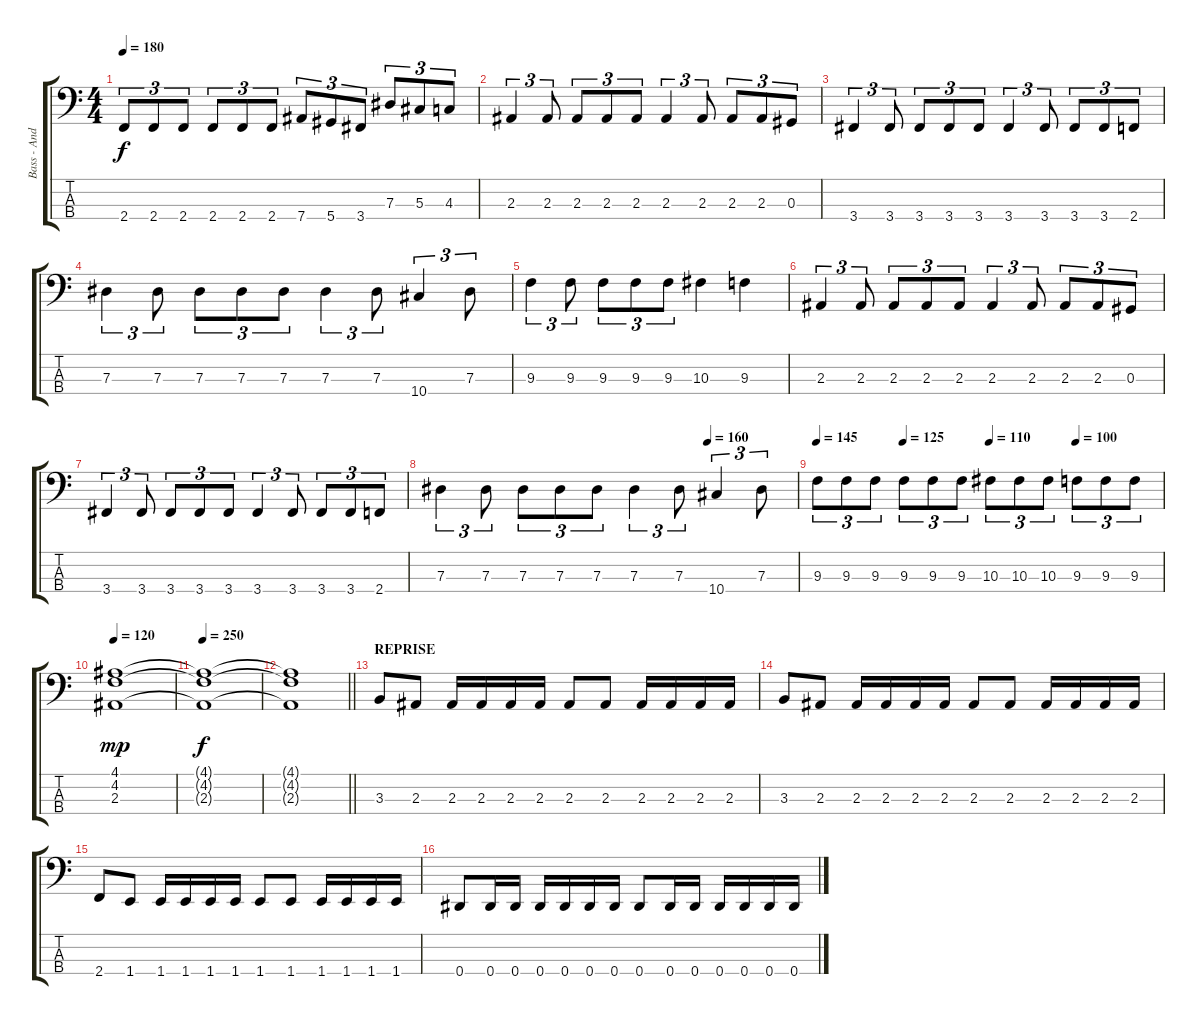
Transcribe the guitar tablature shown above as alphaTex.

\track ("Bass - Andre Hartoonian" "Bass - And") {instrument slapbass2}
\staff {score tabs}
\tuning (Gb2 Db2 Ab1 Eb1) {hide}
\ts (4 4)
\tempo 180
\clef f4
\ks c
2.4.8{tu (3 2) dy f} 2.4.8{tu (3 2)} 2.4.8{tu (3 2)} 2.4.8{tu (3 2)} 2.4.8{tu (3 2)} 2.4.8{tu (3 2)} 7.4.8{tu (3 2)} 5.4.8{tu (3 2)} 3.4.8{tu (3 2)} 7.3.8{tu (3 2)} 5.3.8{tu (3 2)} 4.3.8{tu (3 2)} |
2.3.4{tu (3 2)} 2.3.8{tu (3 2)} 2.3.8{tu (3 2)} 2.3.8{tu (3 2)} 2.3.8{tu (3 2)} 2.3.4{tu (3 2)} 2.3.8{tu (3 2)} 2.3.8{tu (3 2)} 2.3.8{tu (3 2)} 0.3.8{tu (3 2)} |
3.4.4{tu (3 2)} 3.4.8{tu (3 2)} 3.4.8{tu (3 2)} 3.4.8{tu (3 2)} 3.4.8{tu (3 2)} 3.4.4{tu (3 2)} 3.4.8{tu (3 2)} 3.4.8{tu (3 2)} 3.4.8{tu (3 2)} 2.4.8{tu (3 2)} |
7.3.4{tu (3 2)} 7.3.8{tu (3 2)} 7.3.8{tu (3 2)} 7.3.8{tu (3 2)} 7.3.8{tu (3 2)} 7.3.4{tu (3 2)} 7.3.8{tu (3 2)} 10.4.4{tu (3 2)} 7.3.8{tu (3 2)} |
9.3.4{tu (3 2)} 9.3.8{tu (3 2)} 9.3.8{tu (3 2)} 9.3.8{tu (3 2)} 9.3.8{tu (3 2)} 10.3.4 9.3.4 |
2.3.4{tu (3 2)} 2.3.8{tu (3 2)} 2.3.8{tu (3 2)} 2.3.8{tu (3 2)} 2.3.8{tu (3 2)} 2.3.4{tu (3 2)} 2.3.8{tu (3 2)} 2.3.8{tu (3 2)} 2.3.8{tu (3 2)} 0.3.8{tu (3 2)} |
3.4.4{tu (3 2)} 3.4.8{tu (3 2)} 3.4.8{tu (3 2)} 3.4.8{tu (3 2)} 3.4.8{tu (3 2)} 3.4.4{tu (3 2)} 3.4.8{tu (3 2)} 3.4.8{tu (3 2)} 3.4.8{tu (3 2)} 2.4.8{tu (3 2)} |
\tempo (160 0.75)
7.3.4{tu (3 2)} 7.3.8{tu (3 2)} 7.3.8{tu (3 2)} 7.3.8{tu (3 2)} 7.3.8{tu (3 2)} 7.3.4{tu (3 2)} 7.3.8{tu (3 2)} 10.4.4{tu (3 2)} 7.3.8{tu (3 2)} |
\tempo 145
\tempo (125 0.25)
\tempo (110 0.5)
\tempo (100 0.75)
9.3.8{tu (3 2)} 9.3.8{tu (3 2)} 9.3.8{tu (3 2)} 9.3.8{tu (3 2)} 9.3.8{tu (3 2)} 9.3.8{tu (3 2)} 10.3.8{tu (3 2)} 10.3.8{tu (3 2)} 10.3.8{tu (3 2)} 9.3.8{tu (3 2)} 9.3.8{tu (3 2)} 9.3.8{tu (3 2)} |
\tempo 120
(4.1 4.2 2.3).1{dy mp} |
\tempo 250
(4.1{t} 4.2{t} 2.3{t}).1{dy f} |
\barLineRight lightlight
(4.1{t} 4.2{t} 2.3{t}).1 |
\section ("" "REPRISE")
3.3.8 2.3.8 2.3.16 2.3.16 2.3.16 2.3.16 2.3.8 2.3.8 2.3.16 2.3.16 2.3.16 2.3.16 |
3.3.8 2.3.8 2.3.16 2.3.16 2.3.16 2.3.16 2.3.8 2.3.8 2.3.16 2.3.16 2.3.16 2.3.16 |
2.4.8 1.4.8 1.4.16 1.4.16 1.4.16 1.4.16 1.4.8 1.4.8 1.4.16 1.4.16 1.4.16 1.4.16 |
0.4.8 0.4.16 0.4.16 0.4.16 0.4.16 0.4.16 0.4.16 0.4.8 0.4.16 0.4.16 0.4.16 0.4.16 0.4.16 0.4.16
